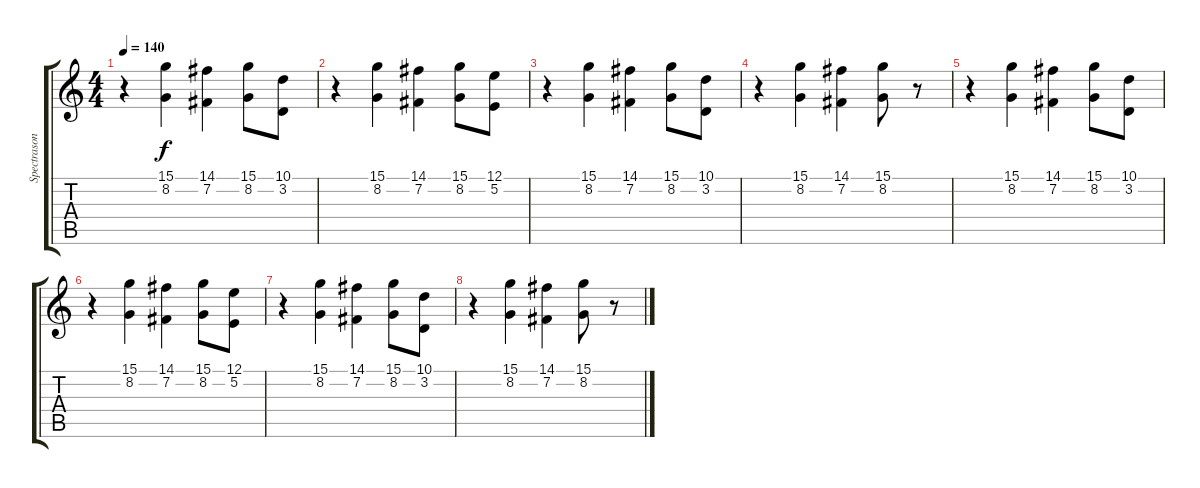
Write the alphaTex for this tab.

\track ("Spectrasonics Omnisphere" "Spectrason") {instrument pad1newage}
\staff {score tabs}
\tuning (E4 B3 G3 D3 A2 E2) {hide}
\ts (4 4)
\tempo 140
\clef g2
\ks c
r.4{dy f} (15.1 8.2).4 (14.1 7.2).4 (15.1 8.2).8 (10.1 3.2).8 |
r.4 (15.1 8.2).4 (14.1 7.2).4 (15.1 8.2).8 (12.1 5.2).8 |
r.4 (15.1 8.2).4 (14.1 7.2).4 (15.1 8.2).8 (10.1 3.2).8 |
r.4 (15.1 8.2).4 (14.1 7.2).4 (15.1 8.2).8 r.8 |
r.4 (15.1 8.2).4 (14.1 7.2).4 (15.1 8.2).8 (10.1 3.2).8 |
r.4 (15.1 8.2).4 (14.1 7.2).4 (15.1 8.2).8 (12.1 5.2).8 |
r.4 (15.1 8.2).4 (14.1 7.2).4 (15.1 8.2).8 (10.1 3.2).8 |
r.4 (15.1 8.2).4 (14.1 7.2).4 (15.1 8.2).8 r.8
